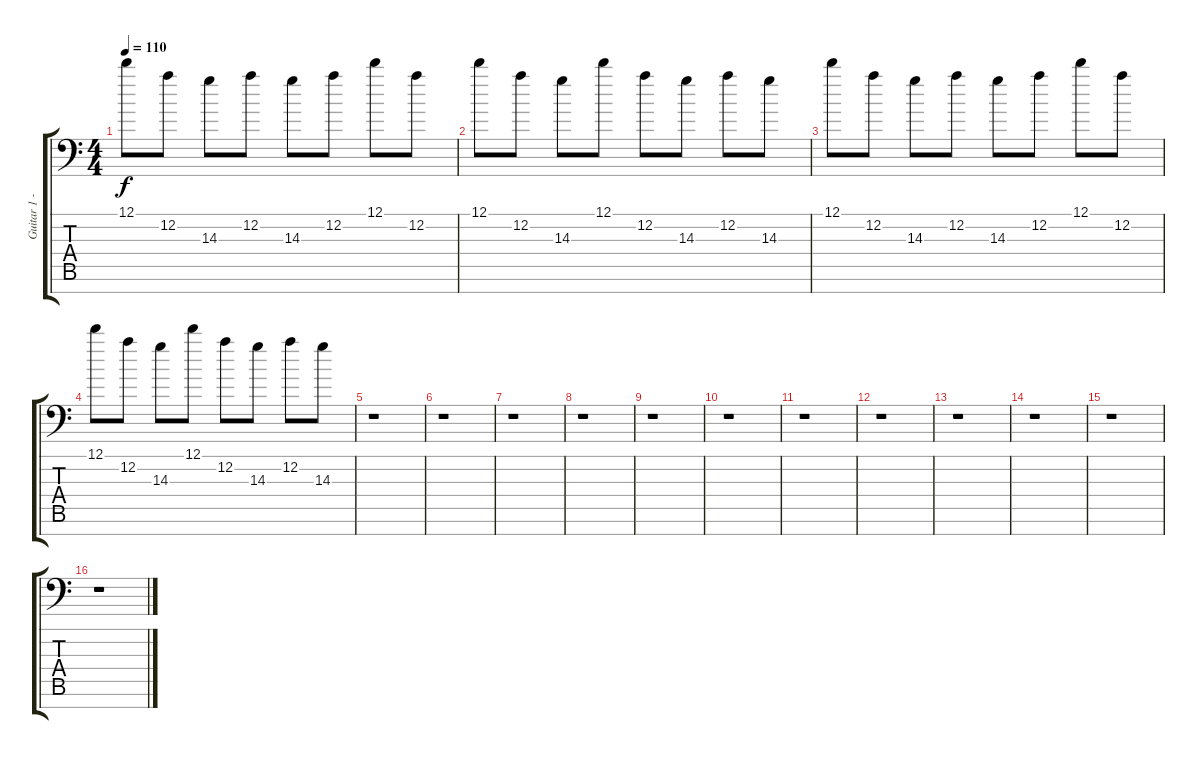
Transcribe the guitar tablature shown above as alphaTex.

\track ("Guitar 1 - Clean       (Munky)" "Guitar 1 -") {instrument electricguitarclean}
\staff {score tabs}
\tuning (D4 A3 F3 C3 G2 D2 A1) {hide}
\ts (4 4)
\tempo 110
\clef f4
\ks c
12.1.8{dy f} 12.2.8 14.3.8 12.2.8 14.3.8 12.2.8 12.1.8 12.2.8 |
12.1.8 12.2.8 14.3.8 12.1.8 12.2.8 14.3.8 12.2.8 14.3.8 |
12.1.8 12.2.8 14.3.8 12.2.8 14.3.8 12.2.8 12.1.8 12.2.8 |
12.1.8 12.2.8 14.3.8 12.1.8 12.2.8 14.3.8 12.2.8 14.3.8 |
r.1 |
r.1 |
r.1 |
r.1 |
r.1 |
r.1 |
r.1 |
r.1 |
r.1 |
r.1 |
r.1 |
r.1
